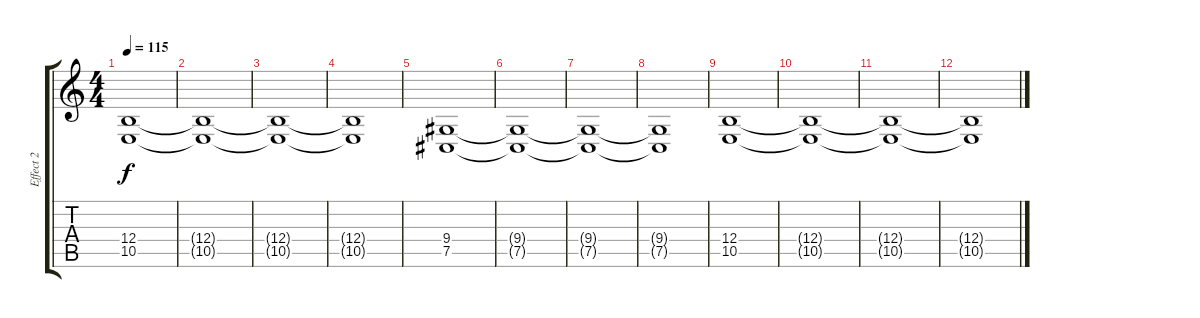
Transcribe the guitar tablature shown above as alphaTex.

\track ("Effect 2" "Effect 2") {instrument choiraahs}
\staff {score tabs}
\tuning (Db4 Ab3 E3 B2 Gb2 Db2) {hide}
\ts (4 4)
\tempo 115
\clef g2
\ks c
(12.4 10.5).1{dy f} |
(12.4{t} 10.5{t}).1 |
(12.4{t} 10.5{t}).1 |
(12.4{t} 10.5{t}).1 |
(9.4 7.5).1 |
(9.4{t} 7.5{t}).1 |
(9.4{t} 7.5{t}).1 |
(9.4{t} 7.5{t}).1 |
(12.4 10.5).1 |
(12.4{t} 10.5{t}).1 |
(12.4{t} 10.5{t}).1 |
(12.4{t} 10.5{t}).1
